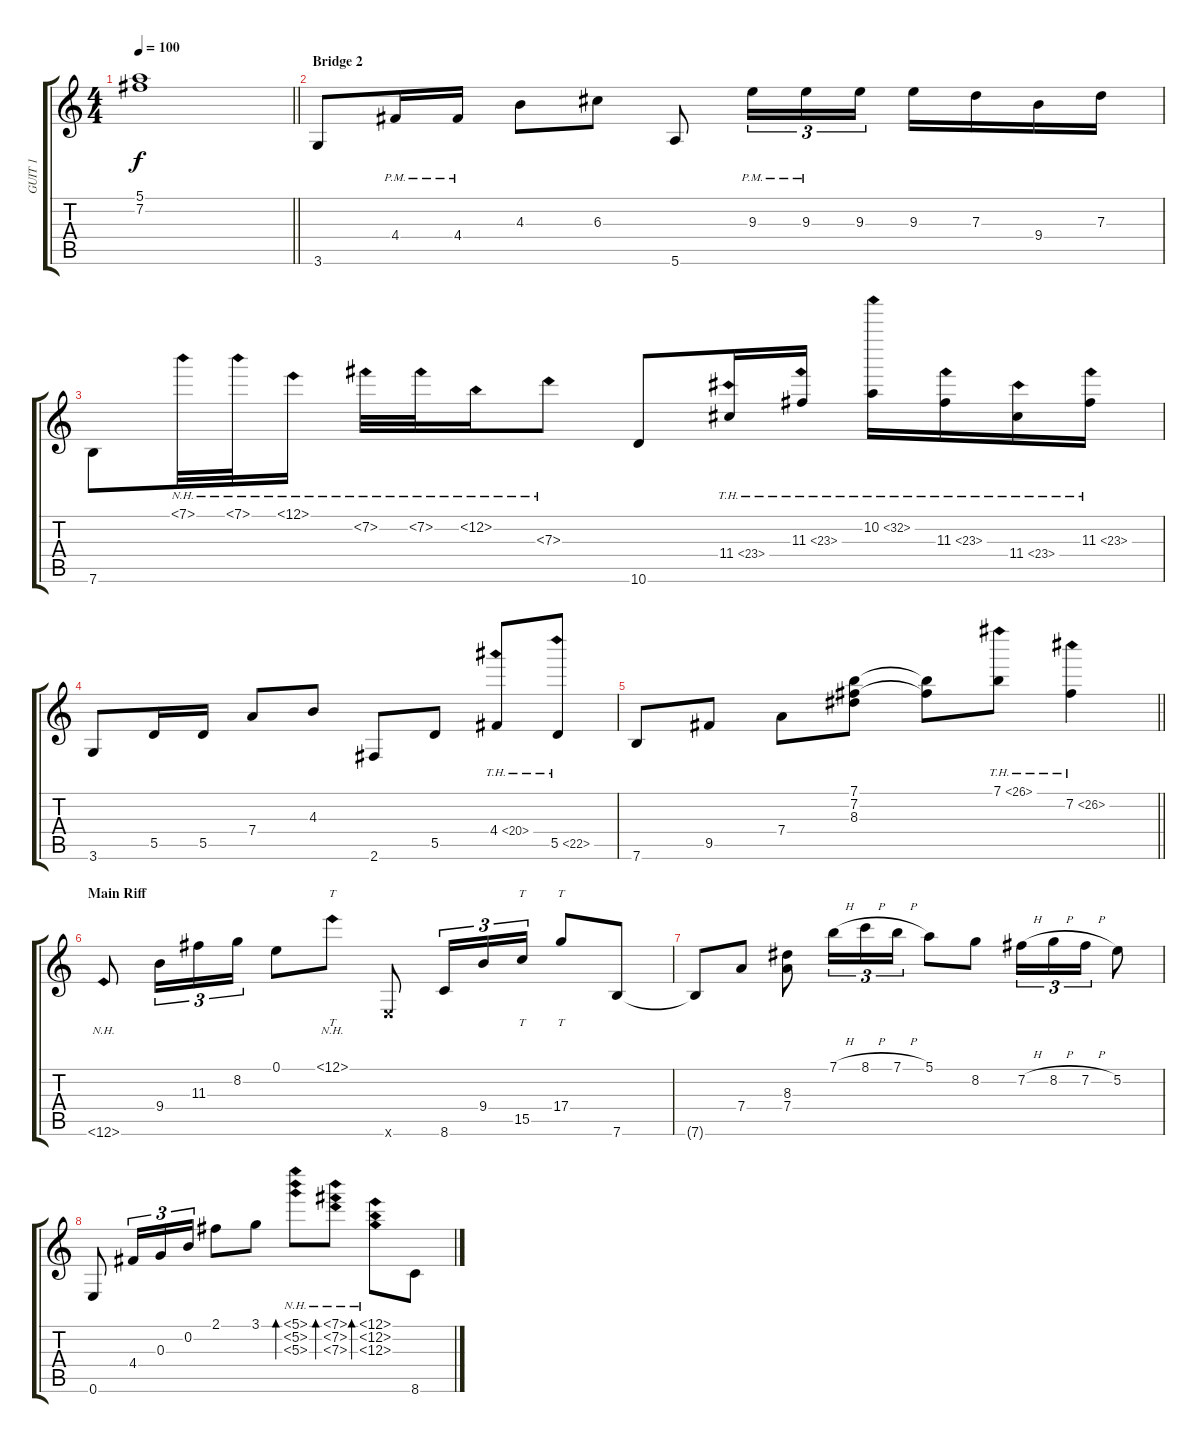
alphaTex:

\track ("GUIT 1" "GUIT 1") {instrument electricguitarclean}
\staff {score tabs}
\tuning (E4 B3 G3 D3 A2 E2) {hide}
\ts (4 4)
\tempo 100
\clef g2
\barLineRight lightlight
\ks c
(5.1{t} 7.2{t}).1{dy f} |
\section ("" "Bridge 2")
3.6.8 4.4{pm}.16 4.4{pm}.16 4.3.8 6.3.8 5.6.8 9.3{pm}.16{tu (3 2)} 9.3{pm}.16{tu (3 2)} 9.3.16{tu (3 2)} 9.3.16 7.3.16 9.4.16 7.3.16 |
7.6.8 7.1{nh}.32 7.1{nh}.32 12.1{nh}.16 7.2{nh}.32 7.2{nh}.32 12.2{nh}.16 7.3{nh}.8 10.6.8 11.4{th 12}.16 11.3{th 12}.16 10.2{th 22}.16 11.3{th 12}.16 11.4{th 12}.16 11.3{th 12}.16 |
3.6.8 5.5.16 5.5.16 7.4.8 4.3.8 2.6.8 5.5.8 4.4{th 16}.8 5.5{th 17}.8 |
\barLineRight lightlight
7.6.8 9.5.8 7.4.8 (7.1 7.2 8.3).8 (7.1{t} 7.2{t}).8 7.1{th 19}.8 7.2{th 19}.4 |
\section ("" "Main Riff")
12.6{nh}.8 9.4.16{tu (3 2)} 11.3.16{tu (3 2)} 8.2.16{tu (3 2)} 0.1.8 12.1{nh}.8{tt} 0.6{x}.8 8.6.16{tu (3 2)} 9.4.16{tu (3 2)} 15.5.16{tt tu (3 2)} 17.4.8{tt} 7.6.8 |
7.6{t}.8 7.4.8 (8.3 7.4).8 7.1{h}.16{tu (3 2)} 8.1{h}.16{tu (3 2)} 7.1{h}.16{tu (3 2)} 5.1.8 8.2.8 7.2{h}.16{tu (3 2)} 8.2{h}.16{tu (3 2)} 7.2{h}.16{tu (3 2)} 5.2.8 |
0.6.8 4.4.16{tu (3 2)} 0.3.16{tu (3 2)} 0.2.16{tu (3 2)} 2.1.8 3.1.8 (5.1{nh} 5.2{nh} 5.3{nh}).8{bd 60} (7.1{nh} 7.2{nh} 7.3{nh}).8{bd 60} (12.1{nh} 12.2{nh} 12.3{nh}).8{bd 60} 8.6.8
